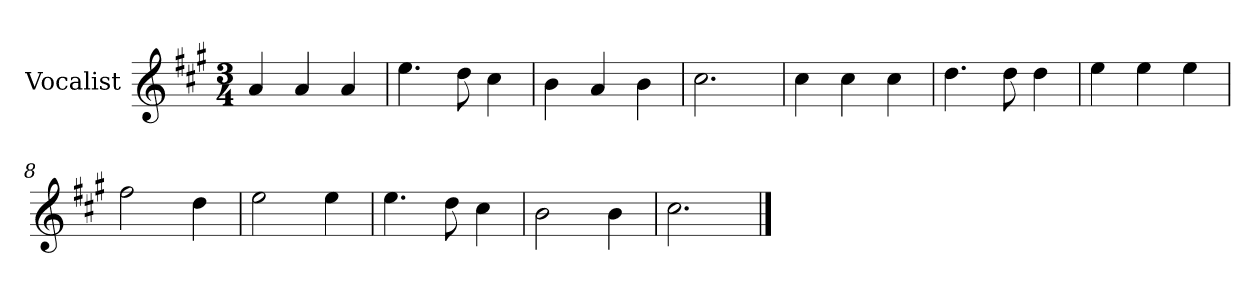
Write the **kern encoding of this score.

**kern
*part1
*staff1
*I"Vocalist
*k[f#c#g#]
*A:
*M3/4
=1
4a
4a
4a
=2
4.ee
8dd
4cc#
=3
4b
4a
4b
=4
2.cc#
=5
4cc#
4cc#
4cc#
=6
4.dd
8dd
4dd
=7
4ee
4ee
4ee
=8
2ff#
4dd
=9
2ee
4ee
=10
4.ee
8dd
4cc#
=11
2b
4b
=12
2.cc#
==
*-
